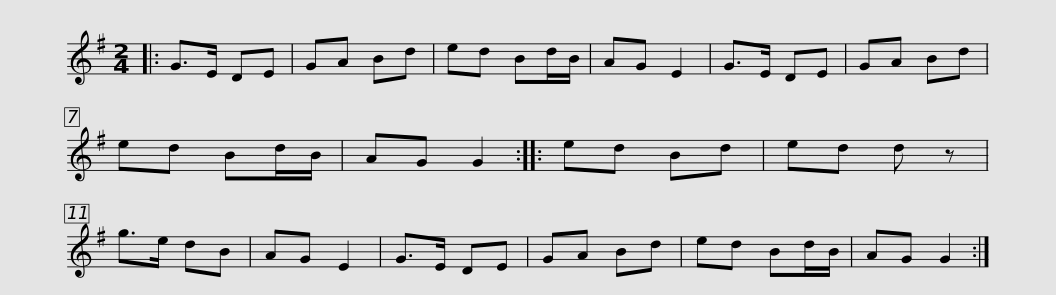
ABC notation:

X:1
L:1/8
M:2/4
I:linebreak $
K:G
V:1 treble
V:1
|: G>E DE | GA Bd | ed Bd/B/ | AG E2 | G>E DE | %5
 GA Bd | ed Bd/B/ | AG G2 :: ed Bd | ed d z |$ %10
 g>e dB | AG E2 | G>E DE | GA Bd | ed Bd/B/ | %15
 AG G2 :| %16
